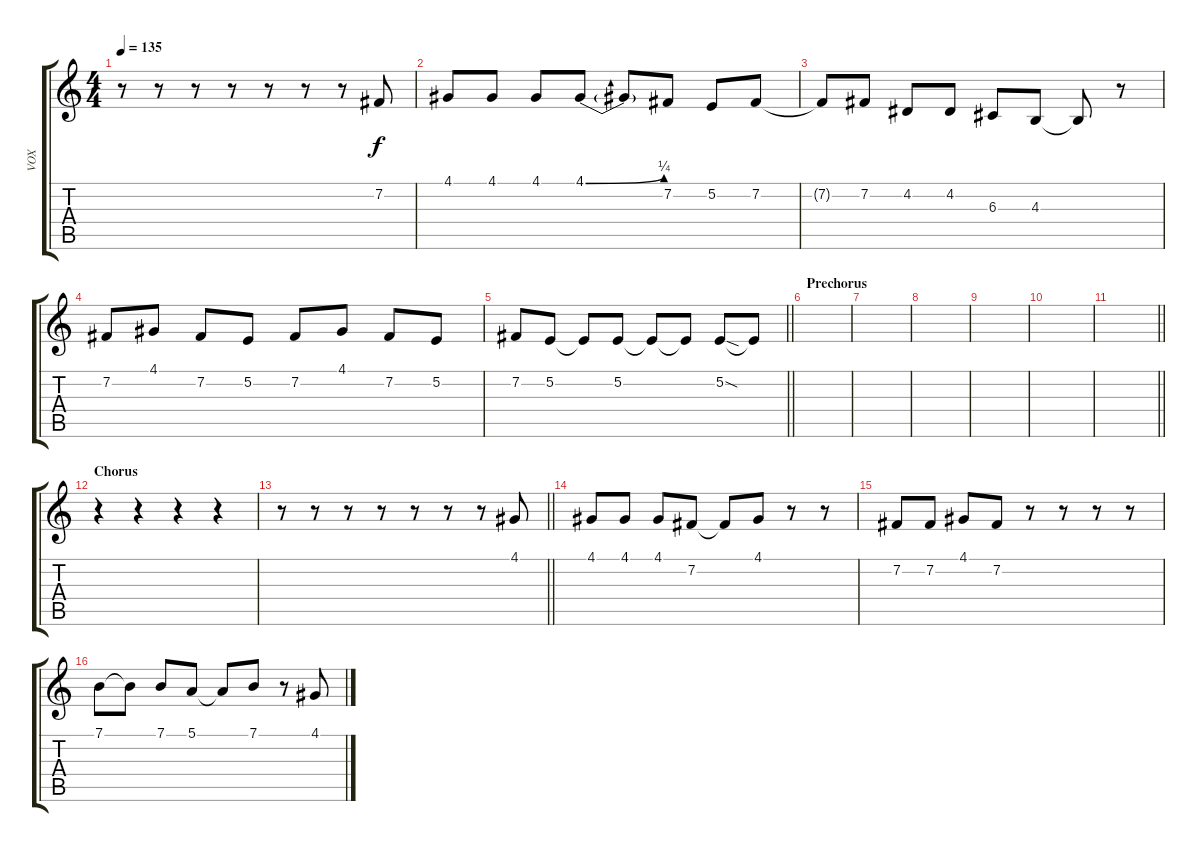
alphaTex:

\track ("VOX" "VOX") {instrument tenorsax}
\staff {score tabs}
\tuning (E4 B3 G3 D3 A2 E2) {hide}
\ts (4 4)
\tempo 135
\clef g2
\ks c
r.8{dy f} r.8 r.8 r.8 r.8 r.8 r.8 7.2.8 |
4.1.8 4.1.8 4.1.8 4.1{be (bend 0 0 60 1)}.8 4.1{t}.8 7.2.8 5.2.8 7.2.8 |
7.2{t}.8 7.2.8 4.2.8 4.2.8 6.3.8 4.3.8 4.3{t}.8 r.8 |
7.2.8 4.1.8 7.2.8 5.2.8 7.2.8 4.1.8 7.2.8 5.2.8 |
\barLineRight lightlight
7.2.8 5.2.8 5.2{t}.8 5.2.8 5.2{t}.8 5.2{t}.8 5.2{sod}.8 5.2{t}.8 |
\section ("" "Prechorus")
|
|
|
|
|
\barLineRight lightlight
|
\section ("" "Chorus")
r.4 r.4 r.4 r.4 |
\barLineRight lightlight
r.8 r.8 r.8 r.8 r.8 r.8 r.8 4.1.8 |
4.1.8 4.1.8 4.1.8 7.2.8 7.2{t}.8 4.1.8 r.8 r.8 |
7.2.8 7.2.8 4.1.8 7.2.8 r.8 r.8 r.8 r.8 |
7.1.8 7.1{t}.8 7.1.8 5.1.8 5.1{t}.8 7.1.8 r.8 4.1.8
